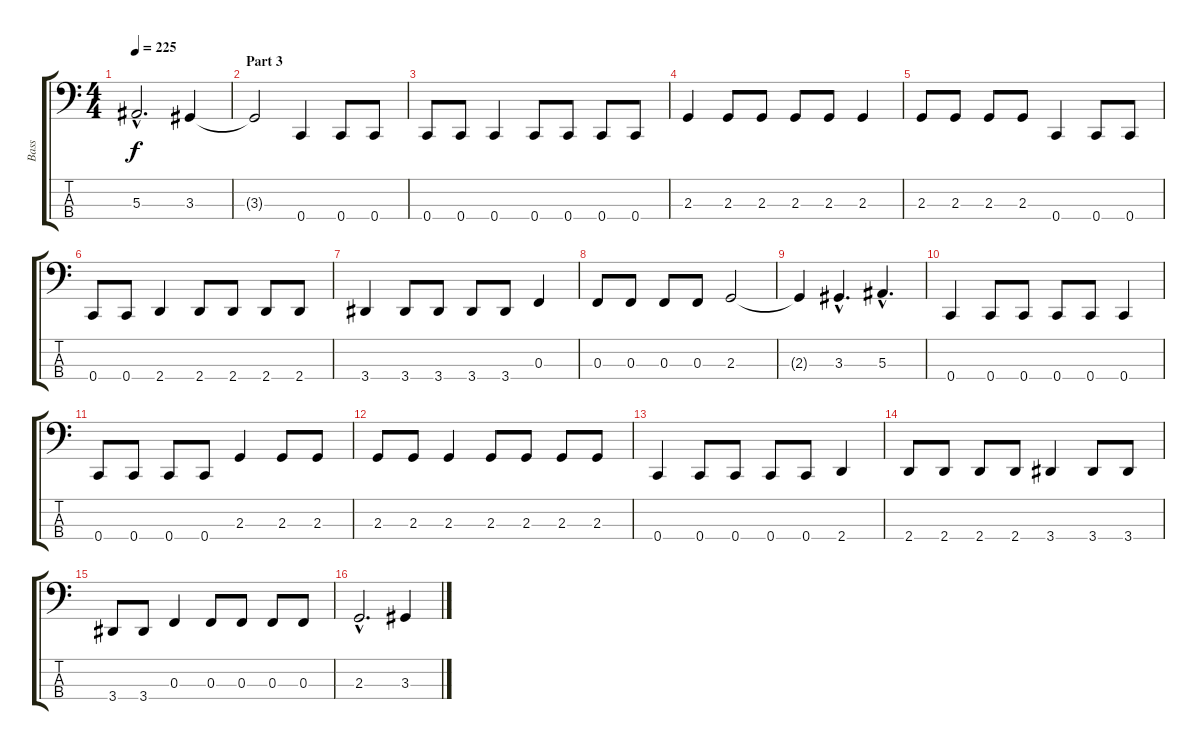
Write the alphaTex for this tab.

\track ("Bass" "Bass") {instrument electricbassfinger}
\staff {score tabs}
\tuning (Eb2 Bb1 F1 C1) {hide}
\ts (4 4)
\tempo 225
\clef f4
\ks c
5.3{hac}.2{d dy f} 3.3.4 |
\section ("" "Part 3")
3.3{t}.2 0.4.4 0.4.8 0.4.8 |
0.4.8 0.4.8 0.4.4 0.4.8 0.4.8 0.4.8 0.4.8 |
2.3.4 2.3.8 2.3.8 2.3.8 2.3.8 2.3.4 |
2.3.8 2.3.8 2.3.8 2.3.8 0.4.4 0.4.8 0.4.8 |
0.4.8 0.4.8 2.4.4 2.4.8 2.4.8 2.4.8 2.4.8 |
3.4.4 3.4.8 3.4.8 3.4.8 3.4.8 0.3.4 |
0.3.8 0.3.8 0.3.8 0.3.8 2.3.2 |
2.3{t}.4 3.3{hac}.4{d} 5.3{hac}.4{d} |
0.4.4 0.4.8 0.4.8 0.4.8 0.4.8 0.4.4 |
0.4.8 0.4.8 0.4.8 0.4.8 2.3.4 2.3.8 2.3.8 |
2.3.8 2.3.8 2.3.4 2.3.8 2.3.8 2.3.8 2.3.8 |
0.4.4 0.4.8 0.4.8 0.4.8 0.4.8 2.4.4 |
2.4.8 2.4.8 2.4.8 2.4.8 3.4.4 3.4.8 3.4.8 |
3.4.8 3.4.8 0.3.4 0.3.8 0.3.8 0.3.8 0.3.8 |
2.3{hac}.2{d} 3.3.4
